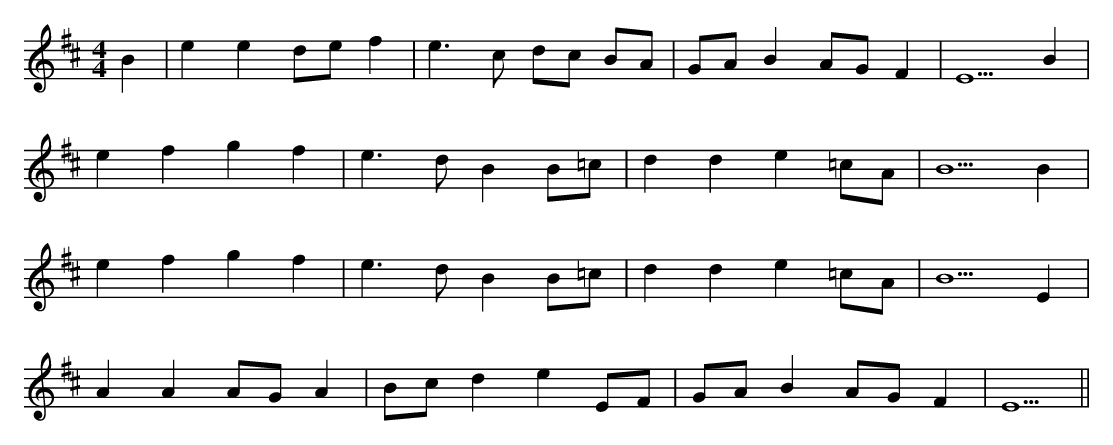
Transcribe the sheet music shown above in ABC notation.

X:1
M:4/4
K:Edor
B2|e2 e2 de f2|e3c dc BA|GA B2 AG F2|E5 B2|
e2 f2 g2 f2|e3d B2 B=c|d2 d2 e2 =cA|B5 B2|
e2 f2 g2 f2|e3d B2 B=c|d2 d2 e2 =cA|B5 E2|
A2 A2 AG A2|Bc d2 e2 EF|GA B2 AG F2|E5||
